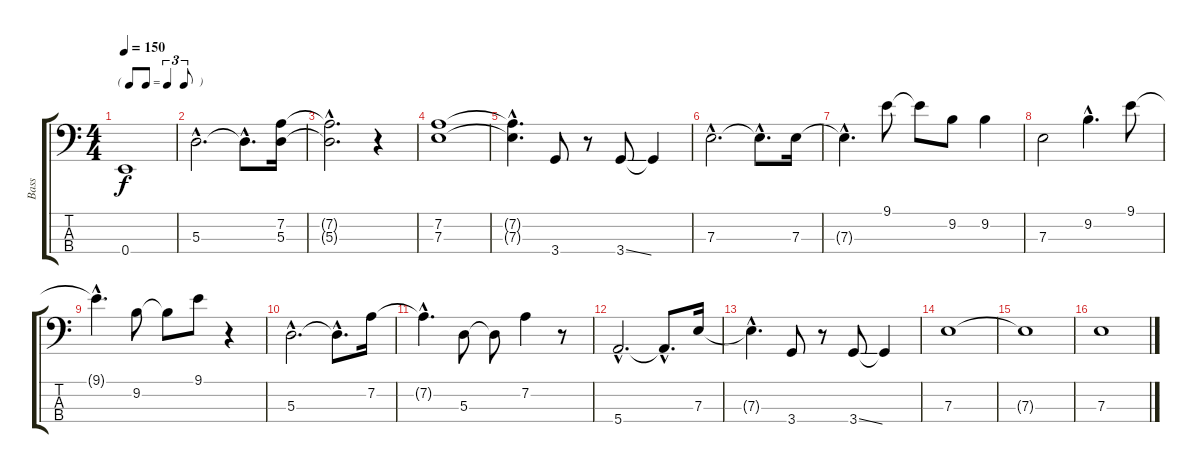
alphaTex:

\track ("Bass" "Bass") {instrument electricbassfinger}
\staff {score tabs}
\tuning (G2 D2 A1 E1) {hide}
\ts (4 4)
\tf triplet8th
\tempo 150
\clef f4
\ks c
0.4{t}.1{dy f} |
5.3{hac}.2{d} 5.3{hac t}.8{d} (7.2 5.3).16 |
(7.2{hac t} 5.3{hac t}).2{d} r.4 |
(7.2 7.3).1 |
(7.2{hac t} 7.3{hac t}).4{d} 3.4.8 r.8 3.4{ss}.8 3.4{t}.4 |
7.3{hac}.2{d} 7.3{hac t}.8{d} 7.3.16 |
7.3{hac t}.4{d} 9.1.8 9.1{t}.8 9.2.8 9.2.4 |
7.3.2 9.2{hac}.4{d} 9.1.8 |
9.1{hac t}.4{d} 9.2.8 9.2{t}.8 9.1.8 r.4 |
5.3{hac}.2{d} 5.3{hac t}.8{d} 7.2.16 |
7.2{hac t}.4{d} 5.3.8 5.3{t}.8 7.2.4 r.8 |
5.4{hac}.2{d} 5.4{hac t}.8{d} 7.3.16 |
7.3{hac t}.4{d} 3.4.8 r.8 3.4{ss}.8 3.4{t}.4 |
7.3.1 |
7.3{t}.1 |
7.3.1
